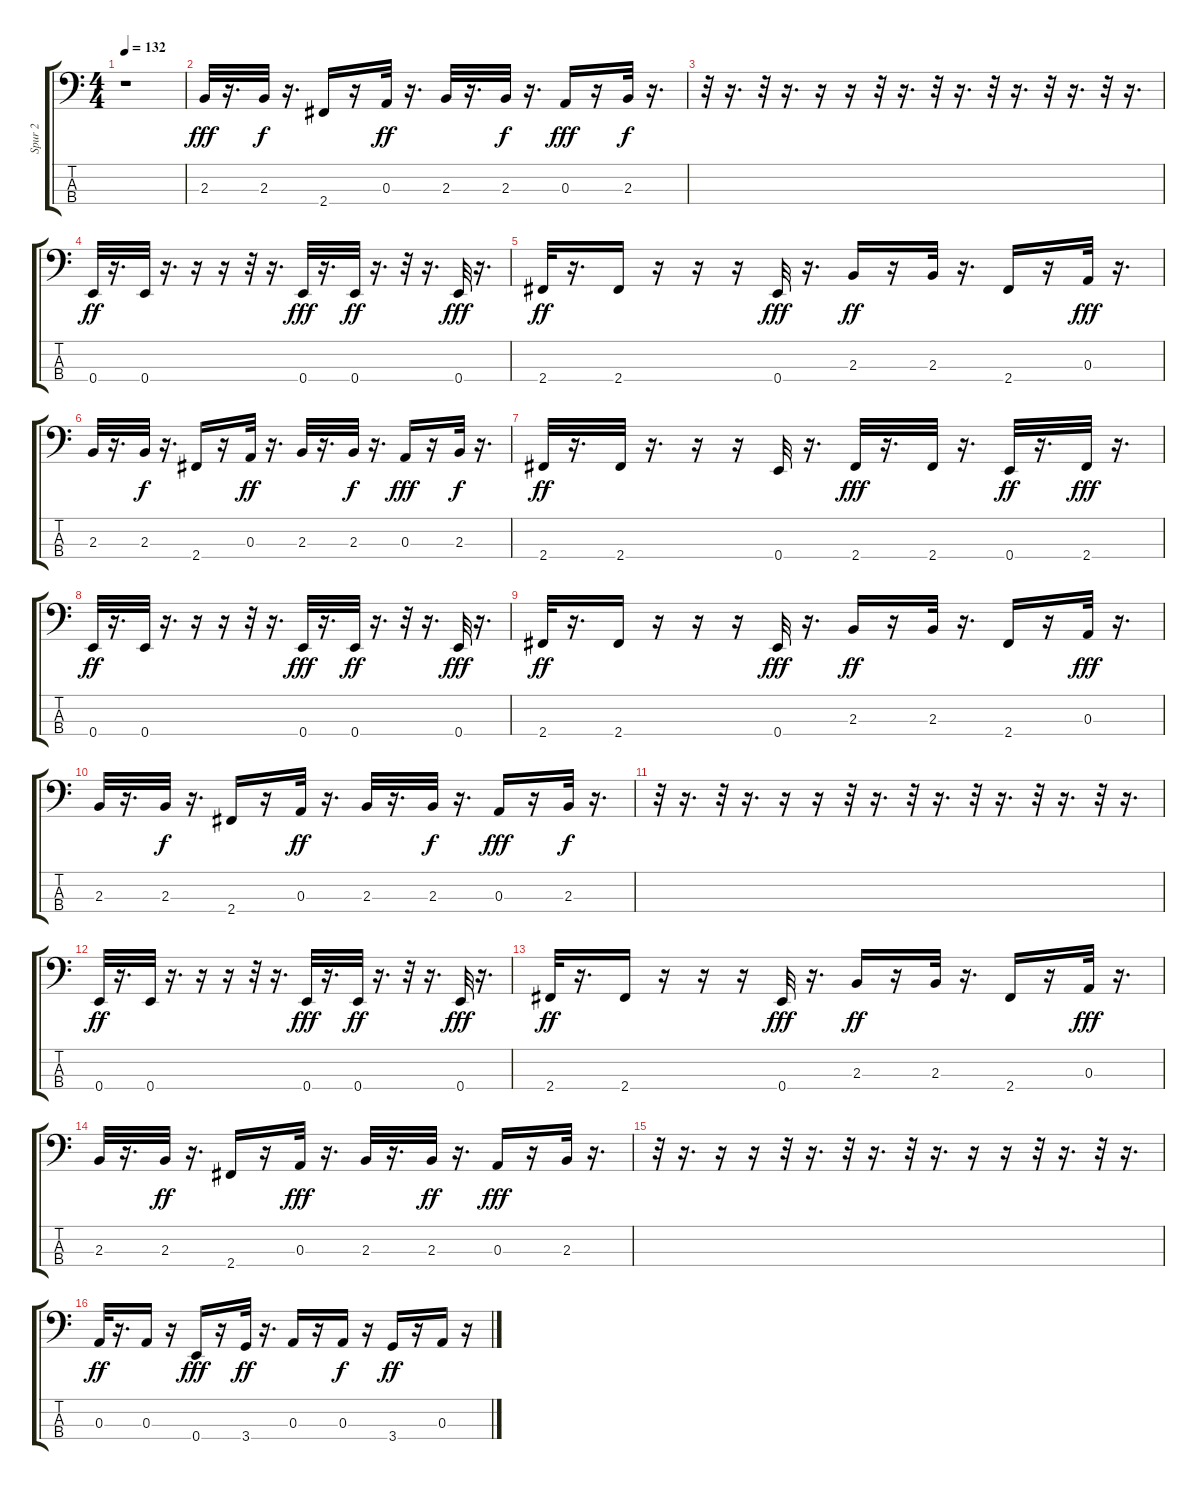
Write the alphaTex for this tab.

\track ("Spur 2" "Spur 2") {instrument synthbass1}
\staff {score tabs}
\tuning (G2 D2 A1 E1) {hide}
\ts (4 4)
\tempo 132
\clef f4
\ks c
r.1{dy fff} |
2.3.32 r.16{d} 2.3.32{dy f} r.16{d} 2.4.16 r.16 0.3.32{dy ff} r.16{d} 2.3.32 r.16{d} 2.3.32{dy f} r.16{d} 0.3.16{dy fff} r.16 2.3.32{dy f} r.16{d} |
r.32 r.16{d} r.32 r.16{d} r.16 r.16 r.32 r.16{d} r.32 r.16{d} r.32 r.16{d} r.32 r.16{d} r.32 r.16{d} |
0.4.32{dy ff} r.16{d} 0.4.32 r.16{d} r.16 r.16 r.32 r.16{d} 0.4.32{dy fff} r.16{d} 0.4.32{dy ff} r.16{d} r.32 r.16{d} 0.4.32{dy fff} r.16{d} |
2.4.32{dy ff} r.16{d} 2.4.16 r.16 r.16 r.16 0.4.32{dy fff} r.16{d} 2.3.16{dy ff} r.16 2.3.32 r.16{d} 2.4.16 r.16 0.3.32{dy fff} r.16{d} |
2.3.32 r.16{d} 2.3.32{dy f} r.16{d} 2.4.16 r.16 0.3.32{dy ff} r.16{d} 2.3.32 r.16{d} 2.3.32{dy f} r.16{d} 0.3.16{dy fff} r.16 2.3.32{dy f} r.16{d} |
2.4.32{dy ff} r.16{d} 2.4.32 r.16{d} r.16 r.16 0.4.32 r.16{d} 2.4.32{dy fff} r.16{d} 2.4.32 r.16{d} 0.4.32{dy ff} r.16{d} 2.4.32{dy fff} r.16{d} |
0.4.32{dy ff} r.16{d} 0.4.32 r.16{d} r.16 r.16 r.32 r.16{d} 0.4.32{dy fff} r.16{d} 0.4.32{dy ff} r.16{d} r.32 r.16{d} 0.4.32{dy fff} r.16{d} |
2.4.32{dy ff} r.16{d} 2.4.16 r.16 r.16 r.16 0.4.32{dy fff} r.16{d} 2.3.16{dy ff} r.16 2.3.32 r.16{d} 2.4.16 r.16 0.3.32{dy fff} r.16{d} |
2.3.32 r.16{d} 2.3.32{dy f} r.16{d} 2.4.16 r.16 0.3.32{dy ff} r.16{d} 2.3.32 r.16{d} 2.3.32{dy f} r.16{d} 0.3.16{dy fff} r.16 2.3.32{dy f} r.16{d} |
r.32 r.16{d} r.32 r.16{d} r.16 r.16 r.32 r.16{d} r.32 r.16{d} r.32 r.16{d} r.32 r.16{d} r.32 r.16{d} |
0.4.32{dy ff} r.16{d} 0.4.32 r.16{d} r.16 r.16 r.32 r.16{d} 0.4.32{dy fff} r.16{d} 0.4.32{dy ff} r.16{d} r.32 r.16{d} 0.4.32{dy fff} r.16{d} |
2.4.32{dy ff} r.16{d} 2.4.16 r.16 r.16 r.16 0.4.32{dy fff} r.16{d} 2.3.16{dy ff} r.16 2.3.32 r.16{d} 2.4.16 r.16 0.3.32{dy fff} r.16{d} |
2.3.32 r.16{d} 2.3.32{dy ff} r.16{d} 2.4.16 r.16 0.3.32{dy fff} r.16{d} 2.3.32 r.16{d} 2.3.32{dy ff} r.16{d} 0.3.16{dy fff} r.16 2.3.32 r.16{d} |
r.32 r.16{d} r.16 r.16 r.32 r.16{d} r.32 r.16{d} r.32 r.16{d} r.16 r.16 r.32 r.16{d} r.32 r.16{d} |
0.3.32{dy ff} r.16{d} 0.3.16 r.16 0.4.16{dy fff} r.16 3.4.32{dy ff} r.16{d} 0.3.16 r.16 0.3.16{dy f} r.16 3.4.16{dy ff} r.16 0.3.16 r.16
